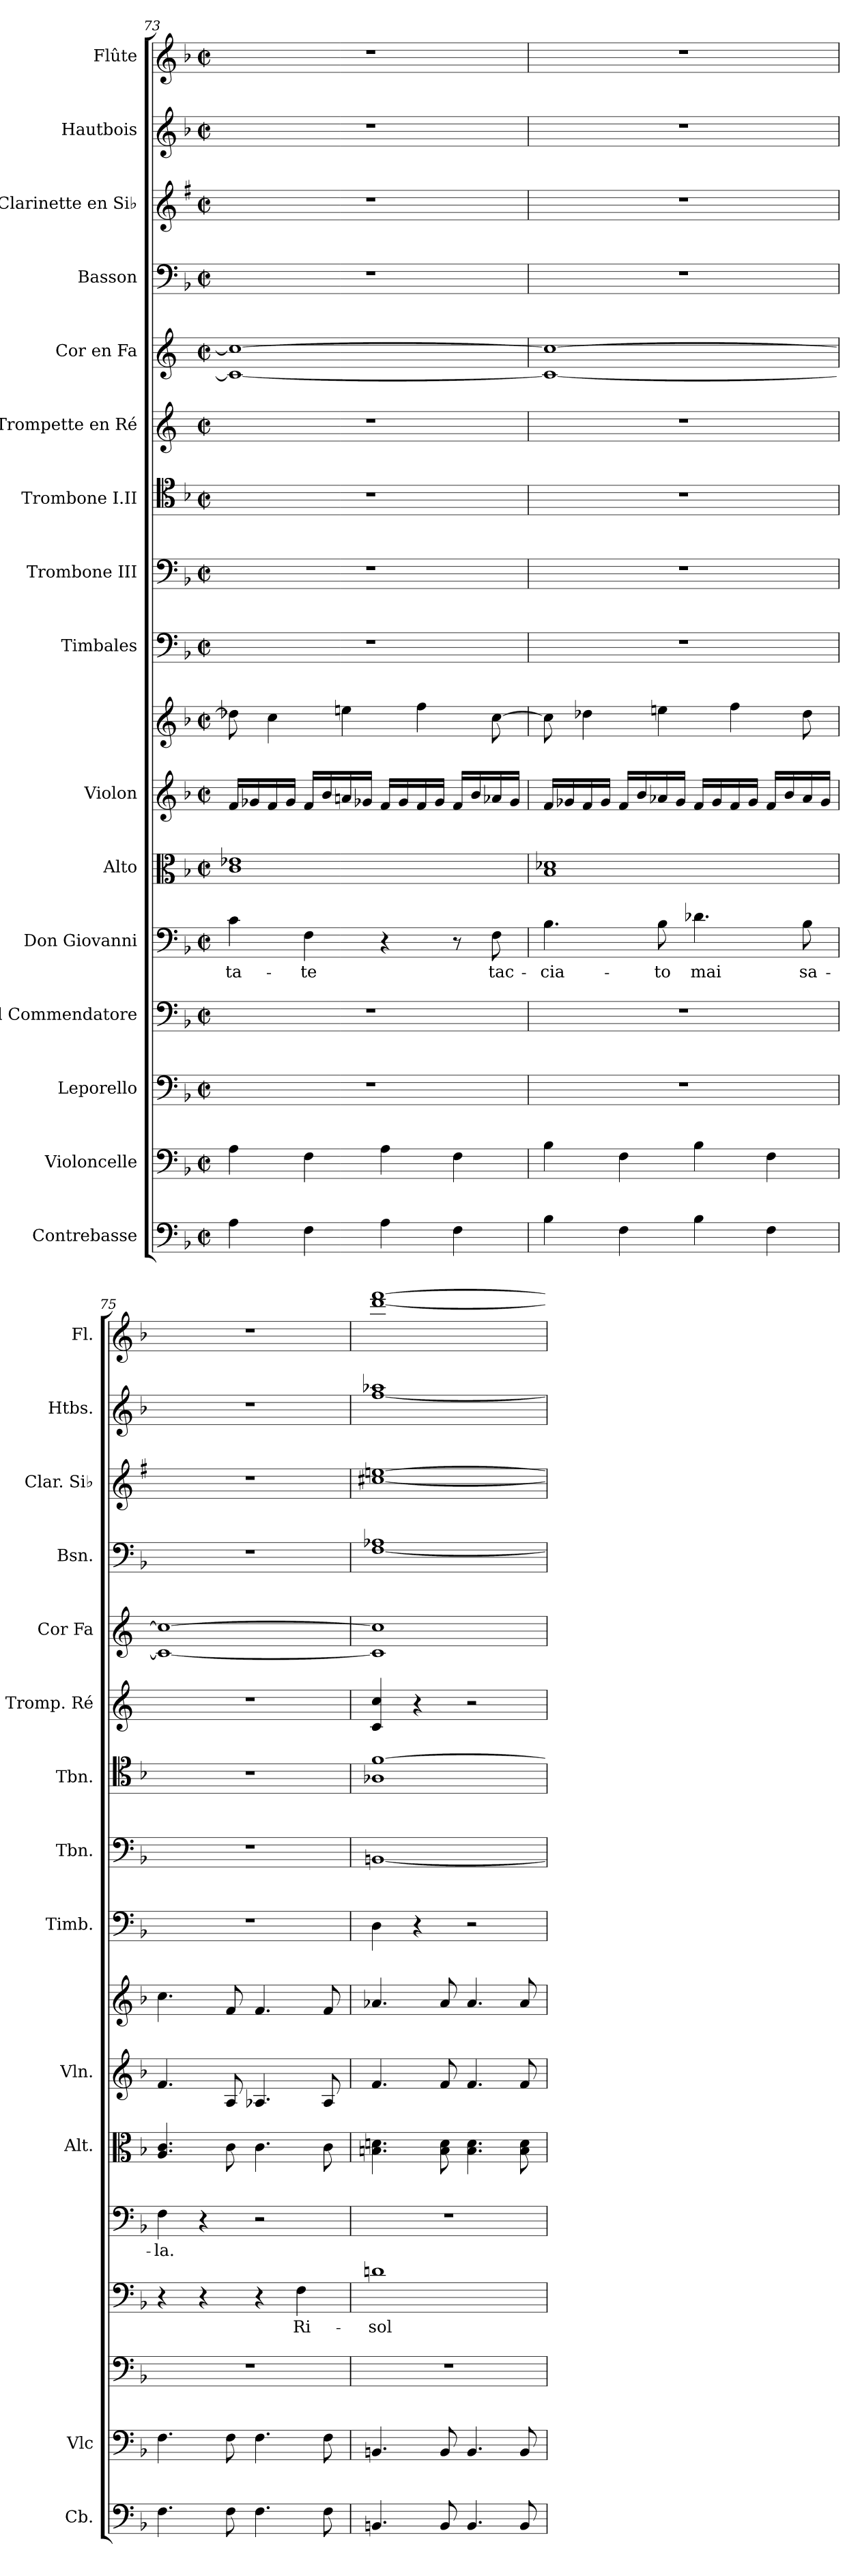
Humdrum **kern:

**kern	**kern	**kern	**kern	**text	**kern	**text	**kern	**kern	**kern	**kern	**kern	**kern	**kern	**kern	**kern	**kern	**kern	**kern
*part16	*part15	*part14	*part13	*part13	*part12	*part12	*part11	*part10	*part10	*part9	*part8	*part7	*part6	*part5	*part4	*part3	*part2	*part1
*staff17	*staff16	*staff15	*staff14	*staff14	*staff13	*staff13	*staff12	*staff11	*staff10	*staff9	*staff8	*staff7	*staff6	*staff5	*staff4	*staff3	*staff2	*staff1
*I"Contrebasse	*I"Violoncelle	*I"Leporello	*I"Il Commendatore	*	*I"Don Giovanni	*	*I"Alto	*I"Violon	*	*I"Timbales	*I"Trombone III	*I"Trombone I.II	*I"Trompette en Ré	*I"Cor en Fa	*I"Basson	*I"Clarinette en Si♭	*I"Hautbois	*I"Flûte
*I'Cb.	*I'Vlc	*	*	*	*	*	*I'Alt.	*I'Vln.	*	*I'Timb.	*I'Tbn.	*I'Tbn.	*I'Tromp. Ré	*I'Cor Fa	*I'Bsn.	*I'Clar. Si♭	*I'Htbs.	*I'Fl.
*clefF4	*clefF4	*clefF4	*clefF4	*	*clefF4	*	*clefC3	*clefG2	*clefG2	*clefF4	*clefF4	*clefC4	*clefG2	*clefG2	*clefF4	*clefG2	*clefG2	*clefG2
*ITrd7c12	*	*	*	*	*	*	*	*	*	*	*	*	*ITrd-1c-2	*ITrd4c7	*	*ITrd1c2	*	*
*k[b-]	*k[b-]	*k[b-]	*k[b-]	*	*k[b-]	*	*k[b-]	*k[b-]	*k[b-]	*k[b-]	*k[b-]	*k[b-]	*k[f#c#]	*k[b-]	*k[b-]	*k[b-]	*k[b-]	*k[b-]
*M2/2	*M2/2	*M2/2	*M2/2	*	*M2/2	*	*M2/2	*M2/2	*M2/2	*M2/2	*M2/2	*M2/2	*M2/2	*M2/2	*M2/2	*M2/2	*M2/2	*M2/2
*met(c|)	*met(c|)	*met(c|)	*met(c|)	*	*met(c|)	*	*met(c|)	*met(c|)	*met(c|)	*met(c|)	*met(c|)	*met(c|)	*met(c|)	*met(c|)	*met(c|)	*met(c|)	*met(c|)	*met(c|)
=73	=73	=73	=73	=73	=73	=73	=73	=73	=73	=73	=73	=73	=73	=73	=73	=73	=73	=73
!	!	!	!	!	!	!LO:LY:b	!	!	!	!	!	!	!	!	!	!	!	!
4AA\	4A\	1r	1r	.	4c\	-ta-	1c 1e-X	16f/LL	8dd-X\]	1r	1r	1r	1r	1F_ 1f_	1r	1r	1r	1r
.	.	.	.	.	.	.	.	16g-X/	.	.	.	.	.	.	.	.	.	.
.	.	.	.	.	.	.	.	16f/	4cc\	.	.	.	.	.	.	.	.	.
.	.	.	.	.	.	.	.	16g-/JJ	.	.	.	.	.	.	.	.	.	.
!	!	!	!	!	!	!LO:LY:b	!	!	!	!	!	!	!	!	!	!	!	!
4FF\	4F\	.	.	.	4F\	-te	.	16f/LL	.	.	.	.	.	.	.	.	.	.
.	.	.	.	.	.	.	.	16b-/	.	.	.	.	.	.	.	.	.	.
.	.	.	.	.	.	.	.	16an/	4een\	.	.	.	.	.	.	.	.	.
.	.	.	.	.	.	.	.	16g-X/JJ	.	.	.	.	.	.	.	.	.	.
4AA\	4A\	.	.	.	4r	.	.	16f/LL	.	.	.	.	.	.	.	.	.	.
.	.	.	.	.	.	.	.	16g-/	.	.	.	.	.	.	.	.	.	.
.	.	.	.	.	.	.	.	16f/	4ff\	.	.	.	.	.	.	.	.	.
.	.	.	.	.	.	.	.	16g-/JJ	.	.	.	.	.	.	.	.	.	.
4FF\	4F\	.	.	.	8r	.	.	16f/LL	.	.	.	.	.	.	.	.	.	.
.	.	.	.	.	.	.	.	16b-/	.	.	.	.	.	.	.	.	.	.
!	!	!	!	!	!	!LO:LY:b	!	!	!	!	!	!	!	!	!	!	!	!
.	.	.	.	.	8F\	tac-	.	16a-X/	[8cc\	.	.	.	.	.	.	.	.	.
.	.	.	.	.	.	.	.	16g-/JJ	.	.	.	.	.	.	.	.	.	.
=74	=74	=74	=74	=74	=74	=74	=74	=74	=74	=74	=74	=74	=74	=74	=74	=74	=74	=74
!	!	!	!	!	!	!LO:LY:b	!	!	!	!	!	!	!	!	!	!	!	!
4BB-\	4B-\	1r	1r	.	4.B-\	-cia-	1B- 1d-X	16f/LL	8cc\]	1r	1r	1r	1r	1F_ 1f_	1r	1r	1r	1r
.	.	.	.	.	.	.	.	16g-X/	.	.	.	.	.	.	.	.	.	.
.	.	.	.	.	.	.	.	16f/	4dd-X\	.	.	.	.	.	.	.	.	.
.	.	.	.	.	.	.	.	16g-/JJ	.	.	.	.	.	.	.	.	.	.
4FF\	4F\	.	.	.	.	.	.	16f/LL	.	.	.	.	.	.	.	.	.	.
.	.	.	.	.	.	.	.	16b-/	.	.	.	.	.	.	.	.	.	.
!	!	!	!	!	!	!LO:LY:b	!	!	!	!	!	!	!	!	!	!	!	!
.	.	.	.	.	8B-\	-to	.	16a-X/	4een\	.	.	.	.	.	.	.	.	.
.	.	.	.	.	.	.	.	16g-/JJ	.	.	.	.	.	.	.	.	.	.
!	!	!	!	!	!	!LO:LY:b	!	!	!	!	!	!	!	!	!	!	!	!
4BB-\	4B-\	.	.	.	4.d-X\	mai	.	16f/LL	.	.	.	.	.	.	.	.	.	.
.	.	.	.	.	.	.	.	16g-/	.	.	.	.	.	.	.	.	.	.
.	.	.	.	.	.	.	.	16f/	4ff\	.	.	.	.	.	.	.	.	.
.	.	.	.	.	.	.	.	16g-/JJ	.	.	.	.	.	.	.	.	.	.
4FF\	4F\	.	.	.	.	.	.	16f/LL	.	.	.	.	.	.	.	.	.	.
.	.	.	.	.	.	.	.	16b-/	.	.	.	.	.	.	.	.	.	.
!	!	!	!	!	!	!LO:LY:b	!	!	!	!	!	!	!	!	!	!	!	!
.	.	.	.	.	8B-\	sa-	.	16a-/	8dd-\	.	.	.	.	.	.	.	.	.
.	.	.	.	.	.	.	.	16g-/JJ	.	.	.	.	.	.	.	.	.	.
!!LO:PB:g=z
=75	=75	=75	=75	=75	=75	=75	=75	=75	=75	=75	=75	=75	=75	=75	=75	=75	=75	=75
!	!	!	!	!	!	!LO:LY:b	!	!	!	!	!	!	!	!	!	!	!	!
4.FF\	4.F\	1r	4r	.	4F\	-la.	4.A/ 4.c/	4.f/	4.cc\	1r	1r	1r	1r	1F_ 1f_	1r	1r	1r	1r
.	.	.	4r	.	4r	.	.	.	.	.	.	.	.	.	.	.	.	.
8FF\	8F\	.	.	.	.	.	8c\	8A/	8f/	.	.	.	.	.	.	.	.	.
4.FF\	4.F\	.	4r	.	2r	.	4.c\	4.A-X/	4.f/	.	.	.	.	.	.	.	.	.
!	!	!	!	!LO:LY:b	!	!	!	!	!	!	!	!	!	!	!	!	!	!
.	.	.	4F\	Ri-	.	.	.	.	.	.	.	.	.	.	.	.	.	.
8FF\	8F\	.	.	.	.	.	8c\	8A-/	8f/	.	.	.	.	.	.	.	.	.
=76	=76	=76	=76	=76	=76	=76	=76	=76	=76	=76	=76	=76	=76	=76	=76	=76	=76	=76
!	!	!	!	!LO:LY:b	!	!	!	!	!	!	!	!	!	!	!	!	!	!
*	*	*	*	*	*	*	*	*	*	*	*	*^	*	*	*^	*	*^	*
4.BBBn/	4.BBn/	1r	1dn	-sol-	1r	.	4.Bn\ 4.dn\	4.f/	4.a-X/	4D\	[1BBn	[1f	1A-X	4d/ 4dd/	1F] 1f]	1A-X	[1F	[1bn [1ddn	1aa-X	[1ff	[1ddd [1fff
.	.	.	.	.	.	.	.	.	.	4r	.	.	.	4r	.	.	.	.	.	.	.
8BBB/	8BB/	.	.	.	.	.	8B\ 8d\	8f/	8a-/	.	.	.	.	.	.	.	.	.	.	.	.
4.BBB/	4.BB/	.	.	.	.	.	4.B\ 4.d\	4.f/	4.a-/	2r	.	.	.	2r	.	.	.	.	.	.	.
8BBB/	8BB/	.	.	.	.	.	8B\ 8d\	8f/	8a-/	.	.	.	.	.	.	.	.	.	.	.	.
*	*	*	*	*	*	*	*	*	*	*	*	*v	*v	*	*	*v	*v	*	*v	*v	*
=	=	=	=	=	=	=	=	=	=	=	=	=	=	=	=	=	=	=
*-	*-	*-	*-	*-	*-	*-	*-	*-	*-	*-	*-	*-	*-	*-	*-	*-	*-	*-
